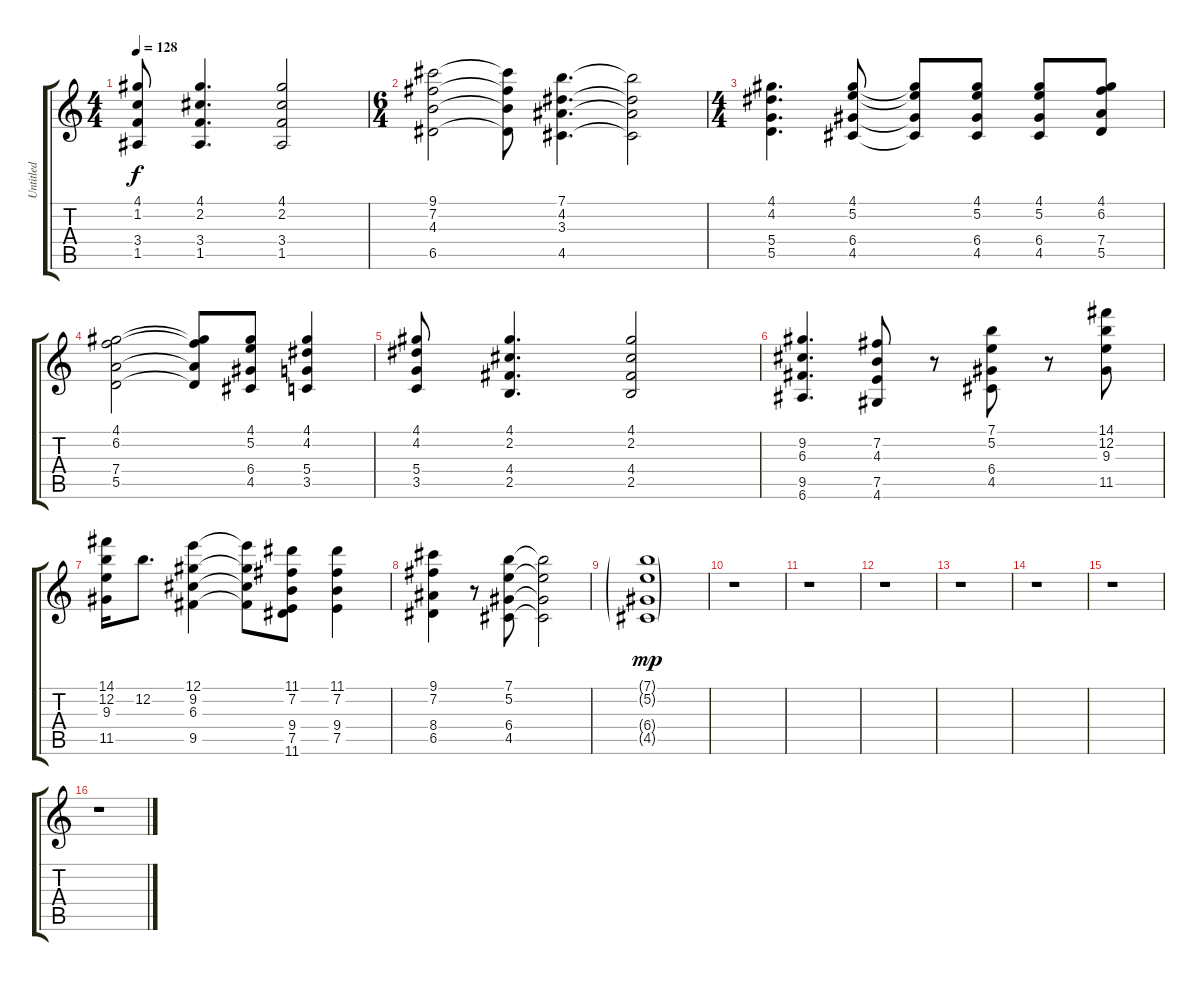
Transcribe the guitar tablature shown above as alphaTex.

\track ("Untitled" "Untitled") {instrument electricguitarjazz}
\staff {score tabs}
\tuning (E4 B3 G3 D3 A2 E2) {hide}
\ts (4 4)
\tempo 128
\clef g2
\ks c
(4.1 1.2 3.4 1.5).8{dy f} (4.1 2.2 3.4 1.5).4{d} (4.1 2.2 3.4 1.5).2 |
\ts (6 4)
(9.1 7.2 4.3 6.5).2 (9.1{t} 7.2{t} 4.3{t} 6.5{t}).8 (7.1 4.2 3.3 4.5).4{d} (7.1{t} 4.2{t} 3.3{t} 4.5{t}).2 |
\ts (4 4)
(4.1 4.2 5.4 5.5).4{d} (4.1 5.2 6.4 4.5).8 (4.1{t} 5.2{t} 6.4{t} 4.5{t}).8 (4.1 5.2 6.4 4.5).8 (4.1 5.2 6.4 4.5).8 (4.1 6.2 7.4 5.5).8 |
(4.1 6.2 7.4 5.5).2 (4.1{t} 6.2{t} 7.4{t} 5.5{t}).8 (4.1 5.2 6.4 4.5).8 (4.1 4.2 5.4 3.5).4 |
(4.1 4.2 5.4 3.5).8 (4.1 2.2 4.4 2.5).4{d} (4.1 2.2 4.4 2.5).2 |
(9.2 6.3 9.5 6.6).4{d} (7.2 4.3 7.5 4.6).8 r.8 (7.1 5.2 6.4 4.5).8 r.8 (14.1 12.2 9.3 11.5).8 |
(14.1 12.2 9.3 11.5).16 12.2.8{d} (12.1 9.2 6.3 9.5).4 (12.1{t} 9.2{t} 6.3{t} 9.5{t}).8 (11.1 7.2 9.4 7.5 11.6).8 (11.1 7.2 9.4 7.5).4 |
(9.1 7.2 8.4 6.5).4 r.8 (7.1 5.2 6.4 4.5).8 (7.1{t} 5.2{t} 6.4{t} 4.5{t}).2 |
(7.1{g} 5.2{g} 6.4{g} 4.5{g}).1{dy mp} |
r.1 |
r.1 |
r.1 |
r.1 |
r.1 |
r.1 |
r.1
